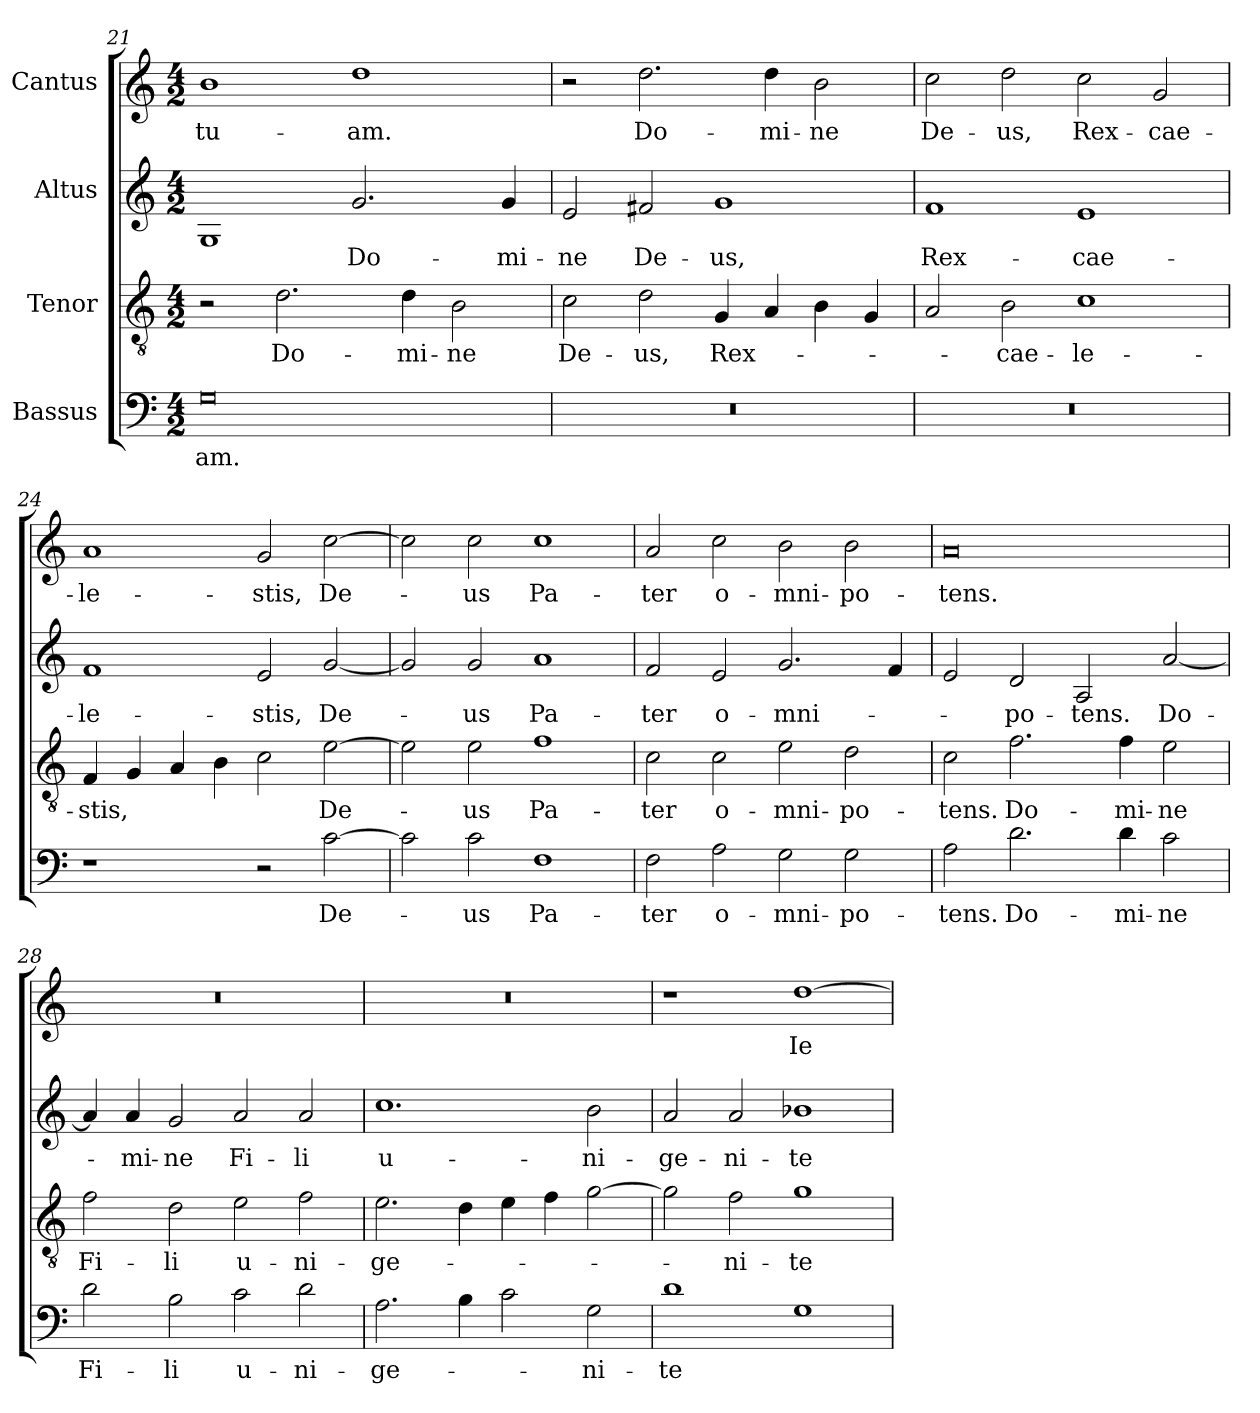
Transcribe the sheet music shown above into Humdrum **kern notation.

**kern	**text	**kern	**text	**kern	**text	**kern	**text
*part4	*part4	*part3	*part3	*part2	*part2	*part1	*part1
*staff4	*staff4	*staff3	*staff3	*staff2	*staff2	*staff1	*staff1
*I"Bassus	*	*I"Tenor	*	*I"Altus	*	*I"Cantus	*
*clefF4	*	*clefGv2	*	*clefG2	*	*clefG2	*
*k[]	*	*k[]	*	*k[]	*	*k[]	*
*M4/2	*	*M4/2	*	*M4/2	*	*M4/2	*
=21	=21	=21	=21	=21	=21	=21	=21
0G\	-am.	2r	.	1G/	.	1b\	tu-
.	.	2.d\	Do-	.	.	.	.
.	.	.	.	2.g/	Do-	1dd\	-am.
.	.	4d\	-mi-	.	.	.	.
.	.	2B\	-ne	.	.	.	.
.	.	.	.	4g/	-mi-	.	.
=22	=22	=22	=22	=22	=22	=22	=22
0r	.	2c\	De-	2e/	-ne	2r	.
.	.	2d\	-us,	2f#X/	De-	2.dd\	Do-
.	.	4G/	Rex-	1g/	-us,	.	.
.	.	4A/	.	.	.	4dd\	-mi-
.	.	4B\	.	.	.	2b\	-ne
.	.	4G/	.	.	.	.	.
=23	=23	=23	=23	=23	=23	=23	=23
0r	.	2A/	.	1f/	Rex-	2cc\	De-
.	.	2B\	cae-	.	.	2dd\	-us,
.	.	1c\	-le-	1e/	cae-	2cc\	Rex-
.	.	.	.	.	.	2g/	cae-
=24	=24	=24	=24	=24	=24	=24	=24
1r	.	4F/	-stis,	1f/	-le-	1a/	-le-
.	.	4G/	.	.	.	.	.
.	.	4A/	.	.	.	.	.
.	.	4B\	.	.	.	.	.
2r	.	2c\	.	2e/	-stis,	2g/	-stis,
[2c\	De-	[2e\	De-	[2g/	De-	[2cc\	De-
=25	=25	=25	=25	=25	=25	=25	=25
2c\]	.	2e\]	.	2g/]	.	2cc\]	.
2c\	-us	2e\	-us	2g/	-us	2cc\	-us
1F\	Pa-	1f\	Pa-	1a/	Pa-	1cc\	Pa-
=26	=26	=26	=26	=26	=26	=26	=26
2F\	-ter	2c\	-ter	2f/	-ter	2a/	-ter
2A\	o-	2c\	o-	2e/	o-	2cc\	o-
2G\	-mni-	2e\	-mni-	2.g/	-mni-	2b\	-mni-
2G\	-po-	2d\	-po-	.	.	2b\	-po-
.	.	.	.	4f/	.	.	.
=27	=27	=27	=27	=27	=27	=27	=27
2A\	-tens.	2c\	-tens.	2e/	.	0a/	-tens.
2.d\	Do-	2.f\	Do-	2d/	-po-	.	.
.	.	.	.	2A/	-tens.	.	.
4d\	-mi-	4f\	-mi-	.	.	.	.
2c\	-ne	2e\	-ne	[2a/	Do-	.	.
=28	=28	=28	=28	=28	=28	=28	=28
2d\	Fi-	2f\	Fi-	4a/]	.	0r	.
.	.	.	.	4a/	-mi-	.	.
2B\	-li	2d\	-li	2g/	-ne	.	.
2c\	u-	2e\	u-	2a/	Fi-	.	.
2d\	-ni-	2f\	-ni-	2a/	-li	.	.
=29	=29	=29	=29	=29	=29	=29	=29
2.A\	-ge-	2.e\	-ge-	1.cc\	u-	0r	.
4B\	.	4d\	.	.	.	.	.
2c\	.	4e\	.	.	.	.	.
.	.	4f\	.	.	.	.	.
2G\	-ni-	[2g\	.	2b\	-ni-	.	.
=30	=30	=30	=30	=30	=30	=30	=30
1d\	-te	2g\]	.	2a/	-ge-	1r	.
.	.	2f\	-ni-	2a/	-ni-	.	.
1G\	.	1g\	-te	1b-X\	-te	[1dd\	Ie-
=	=	=	=	=	=	=	=
*-	*-	*-	*-	*-	*-	*-	*-
